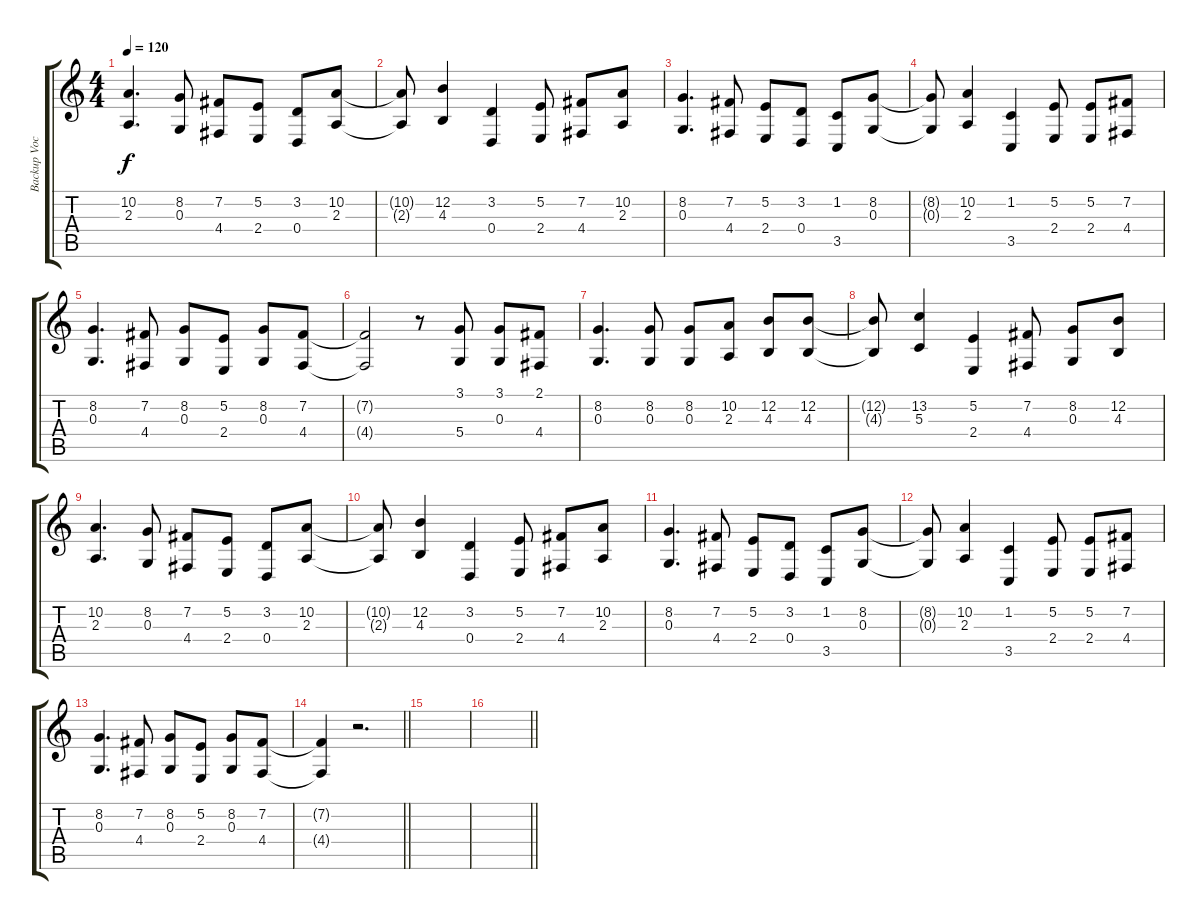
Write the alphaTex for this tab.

\track ("Backup Vocal" "Backup Voc") {instrument synthvoice}
\staff {score tabs}
\tuning (E4 B3 G3 D3 A2 E2) {hide}
\ts (4 4)
\tempo 120
\clef g2
\ks c
(10.2 2.3).4{d dy f} (8.2 0.3).8 (7.2 4.4).8 (5.2 2.4).8 (3.2 0.4).8 (10.2 2.3).8 |
(10.2{t} 2.3{t}).8 (12.2 4.3).4 (3.2 0.4).4 (5.2 2.4).8 (7.2 4.4).8 (10.2 2.3).8 |
(8.2 0.3).4{d} (7.2 4.4).8 (5.2 2.4).8 (3.2 0.4).8 (1.2 3.5).8 (8.2 0.3).8 |
(8.2{t} 0.3{t}).8 (10.2 2.3).4 (1.2 3.5).4 (5.2 2.4).8 (5.2 2.4).8 (7.2 4.4).8 |
(8.2 0.3).4{d} (7.2 4.4).8 (8.2 0.3).8 (5.2 2.4).8 (8.2 0.3).8 (7.2 4.4).8 |
(7.2{t} 4.4{t}).2 r.8 (3.1 5.4).8 (3.1 0.3).8 (2.1 4.4).8 |
(8.2 0.3).4{d} (8.2 0.3).8 (8.2 0.3).8 (10.2 2.3).8 (12.2 4.3).8 (12.2 4.3).8 |
(12.2{t} 4.3{t}).8 (13.2 5.3).4 (5.2 2.4).4 (7.2 4.4).8 (8.2 0.3).8 (12.2 4.3).8 |
(10.2 2.3).4{d} (8.2 0.3).8 (7.2 4.4).8 (5.2 2.4).8 (3.2 0.4).8 (10.2 2.3).8 |
(10.2{t} 2.3{t}).8 (12.2 4.3).4 (3.2 0.4).4 (5.2 2.4).8 (7.2 4.4).8 (10.2 2.3).8 |
(8.2 0.3).4{d} (7.2 4.4).8 (5.2 2.4).8 (3.2 0.4).8 (1.2 3.5).8 (8.2 0.3).8 |
(8.2{t} 0.3{t}).8 (10.2 2.3).4 (1.2 3.5).4 (5.2 2.4).8 (5.2 2.4).8 (7.2 4.4).8 |
(8.2 0.3).4{d} (7.2 4.4).8 (8.2 0.3).8 (5.2 2.4).8 (8.2 0.3).8 (7.2 4.4).8 |
\barLineRight lightlight
(7.2{t} 4.4{t}).4 r.2{d} |
|
\barLineRight lightlight
